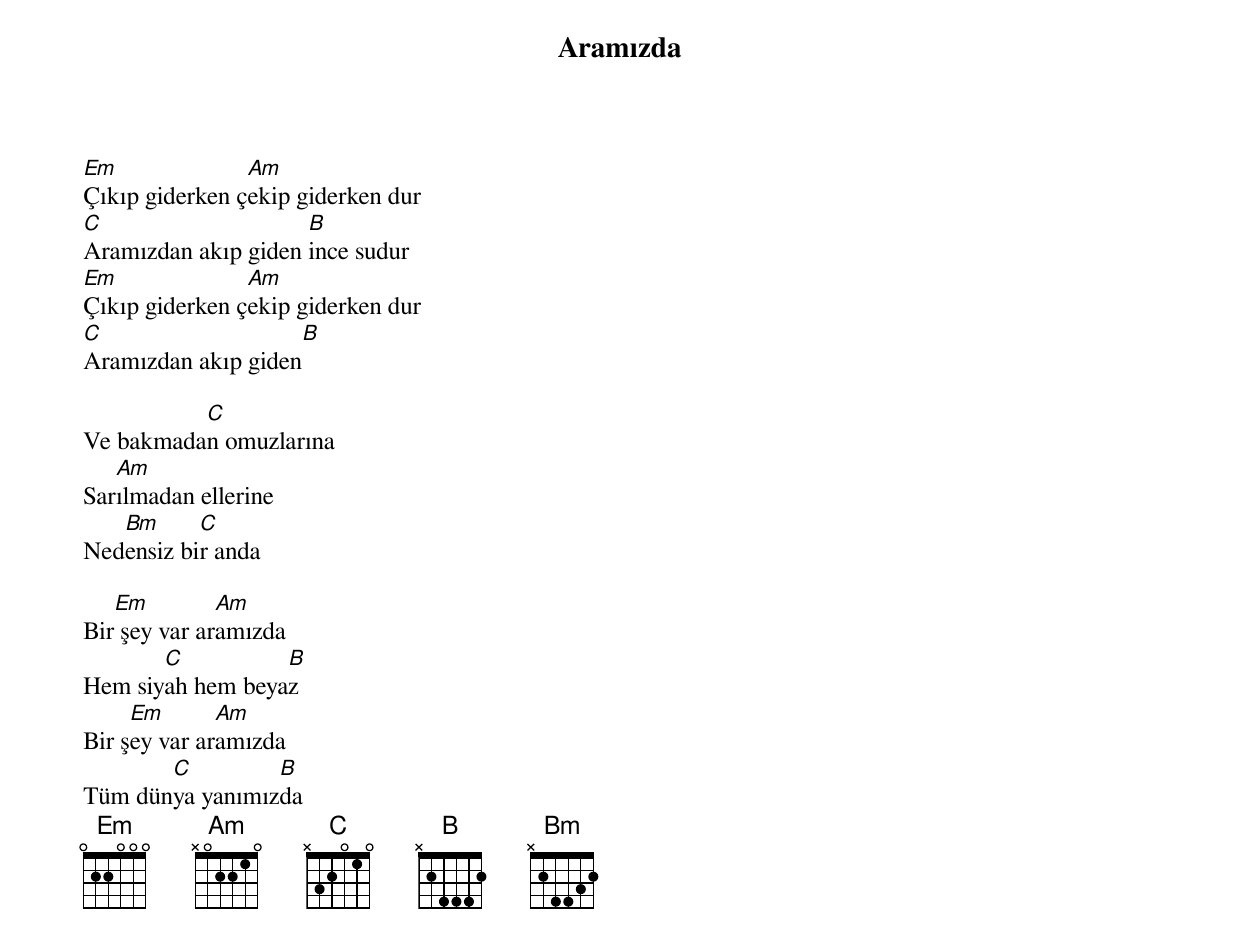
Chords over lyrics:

{title: Aramızda}
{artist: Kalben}

Em              Am
Çıkıp giderken çekip giderken dur
C                    B
Aramızdan akıp giden ince sudur
Em              Am
Çıkıp giderken çekip giderken dur
C                   B
Aramızdan akıp giden

          C
Ve bakmadan omuzlarına
   Am
Sarılmadan ellerine
   Bm      C
Nedensiz bir anda

   Em         Am
Bir şey var aramızda
       C          B
Hem siyah hem beyaz
     Em       Am
Bir şey var aramızda
       C         B
Tüm dünya yanımızda
